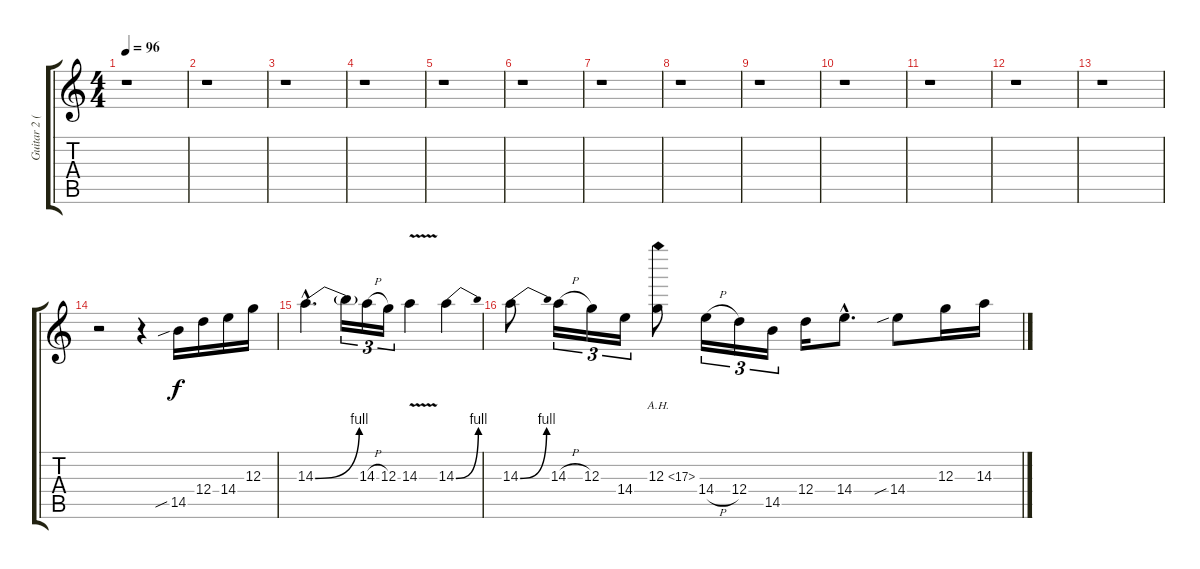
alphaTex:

\track ("Guitar 2 (Solo)" "Guitar 2 (") {instrument acousticguitarsteel}
\staff {score tabs}
\tuning (E4 B3 G3 D3 A2 E2) {hide}
\ts (4 4)
\tempo 96
\clef g2
\ks c
r.1{dy f} |
r.1 |
r.1 |
r.1 |
r.1 |
r.1 |
r.1 |
r.1 |
r.1 |
r.1 |
r.1 |
r.1 |
r.1 |
r.2 r.4 14.5{sib}.16{volume 14 balance 16} 12.4.16 14.4.16 12.3.16 |
14.3{be (bend 0 0 60 4) hac}.4{d} 14.3{t}.16{tu (3 2)} 14.3{h}.16{tu (3 2)} 12.3.16{tu (3 2)} 14.3{v}.4 14.3{be (bend 0 0 60 4)}.4 |
14.3{be (bend 0 0 60 4)}.8 14.3{h}.16{tu (3 2)} 12.3.16{tu (3 2)} 14.4.16{tu (3 2)} 12.3{ah 5}.8 14.4{h}.16{tu (3 2)} 12.4.16{tu (3 2)} 14.5.16{tu (3 2)} 12.4.16 14.4{hac}.8{d} 14.4{sib}.8 12.3.16 14.3.16
